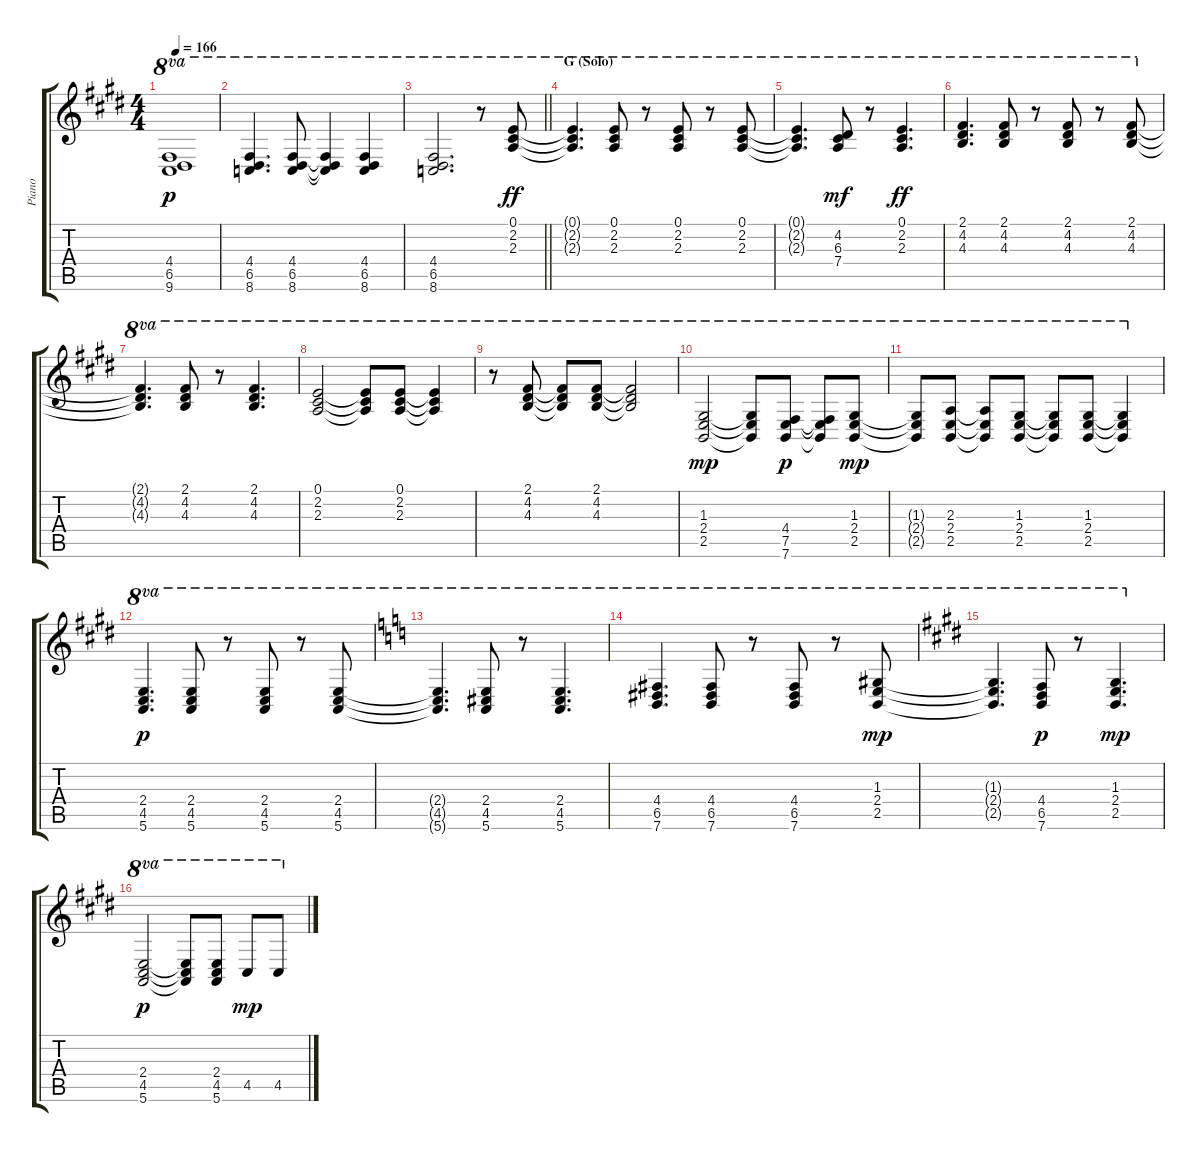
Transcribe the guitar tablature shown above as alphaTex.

\track ("Piano" "Piano") {instrument brightacousticpiano}
\staff {score tabs}
\tuning (E5 B4 G4 D4 A3 E3) {hide}
\ts (4 4)
\tempo 166
\clef g2
\ks e
(4.4{t} 6.5{t} 9.6{t}).1{ot 8va dy p} |
(4.4 6.5 8.6).4{d ot 8va} (4.4 6.5 8.6).8{ot 8va} (4.4{t} 6.5{t} 8.6{t}).4{ot 8va} (4.4 6.5 8.6).4{ot 8va} |
\barLineRight lightlight
(4.4 6.5 8.6).2{d ot 8va} r.8{ot 8va} (0.1 2.2 2.3).8{ot 8va dy ff} |
\section ("" "G (Solo)")
(0.1{t} 2.2{t} 2.3{t}).4{d ot 8va} (0.1 2.2 2.3).8{ot 8va} r.8{ot 8va} (0.1 2.2 2.3).8{ot 8va} r.8{ot 8va} (0.1 2.2 2.3).8{ot 8va} |
(0.1{t} 2.2{t} 2.3{t}).4{d ot 8va} (4.2 6.3 7.4).8{ot 8va dy mf} r.8{ot 8va} (0.1 2.2 2.3).4{d ot 8va dy ff} |
(2.1 4.2 4.3).4{d ot 8va} (2.1 4.2 4.3).8{ot 8va} r.8{ot 8va} (2.1 4.2 4.3).8{ot 8va} r.8{ot 8va} (2.1 4.2 4.3).8{ot 8va} |
(2.1{t} 4.2{t} 4.3{t}).4{d ot 8va} (2.1 4.2 4.3).8{ot 8va} r.8{ot 8va} (2.1 4.2 4.3).4{d ot 8va} |
(0.1 2.2 2.3).2{ot 8va} (0.1{t} 2.2{t} 2.3{t}).8{ot 8va} (0.1 2.2 2.3).8{ot 8va} (0.1{t} 2.2{t} 2.3{t}).4{ot 8va} |
r.8{ot 8va} (2.1 4.2 4.3).8{ot 8va} (2.1{t} 4.2{t} 4.3{t}).8{ot 8va} (2.1 4.2 4.3).8{ot 8va} (2.1{t} 4.2{t} 4.3{t}).2{ot 8va} |
(1.3 2.4 2.5).2{ot 8va dy mp} (1.3{t} 2.4{t} 2.5{t}).8{ot 8va} (4.4 7.5 7.6).8{ot 8va dy p} (4.4{t} 7.5{t} 7.6{t}).8{ot 8va} (1.3 2.4 2.5).8{ot 8va dy mp} |
(1.3{t} 2.4{t} 2.5{t}).8{ot 8va} (2.3 2.4 2.5).8{ot 8va} (2.3{t} 2.4{t} 2.5{t}).8{ot 8va} (1.3 2.4 2.5).8{ot 8va} (1.3{t} 2.4{t} 2.5{t}).8{ot 8va} (1.3 2.4 2.5).8{ot 8va} (1.3{t} 2.4{t} 2.5{t}).4{ot 8va} |
(2.4 4.5 5.6).4{d ot 8va dy p} (2.4 4.5 5.6).8{ot 8va} r.8{ot 8va} (2.4 4.5 5.6).8{ot 8va} r.8{ot 8va} (2.4 4.5 5.6).8{ot 8va} |
\ks c
(2.4{t} 4.5{t} 5.6{t}).4{d ot 8va} (2.4 4.5 5.6).8{ot 8va} r.8{ot 8va} (2.4 4.5 5.6).4{d ot 8va} |
(4.4 6.5 7.6).4{d ot 8va} (4.4 6.5 7.6).8{ot 8va} r.8{ot 8va} (4.4 6.5 7.6).8{ot 8va} r.8{ot 8va} (1.3 2.4 2.5).8{ot 8va dy mp} |
\ks e
(1.3{t} 2.4{t} 2.5{t}).4{d ot 8va} (4.4 6.5 7.6).8{ot 8va dy p} r.8{ot 8va} (1.3 2.4 2.5).4{d ot 8va dy mp} |
(2.4 4.5 5.6).2{ot 8va dy p} (2.4{t} 4.5{t} 5.6{t}).8{ot 8va} (2.4 4.5 5.6).8{ot 8va} 4.5.8{ot 8va dy mp} 4.5.8{ot 8va}
